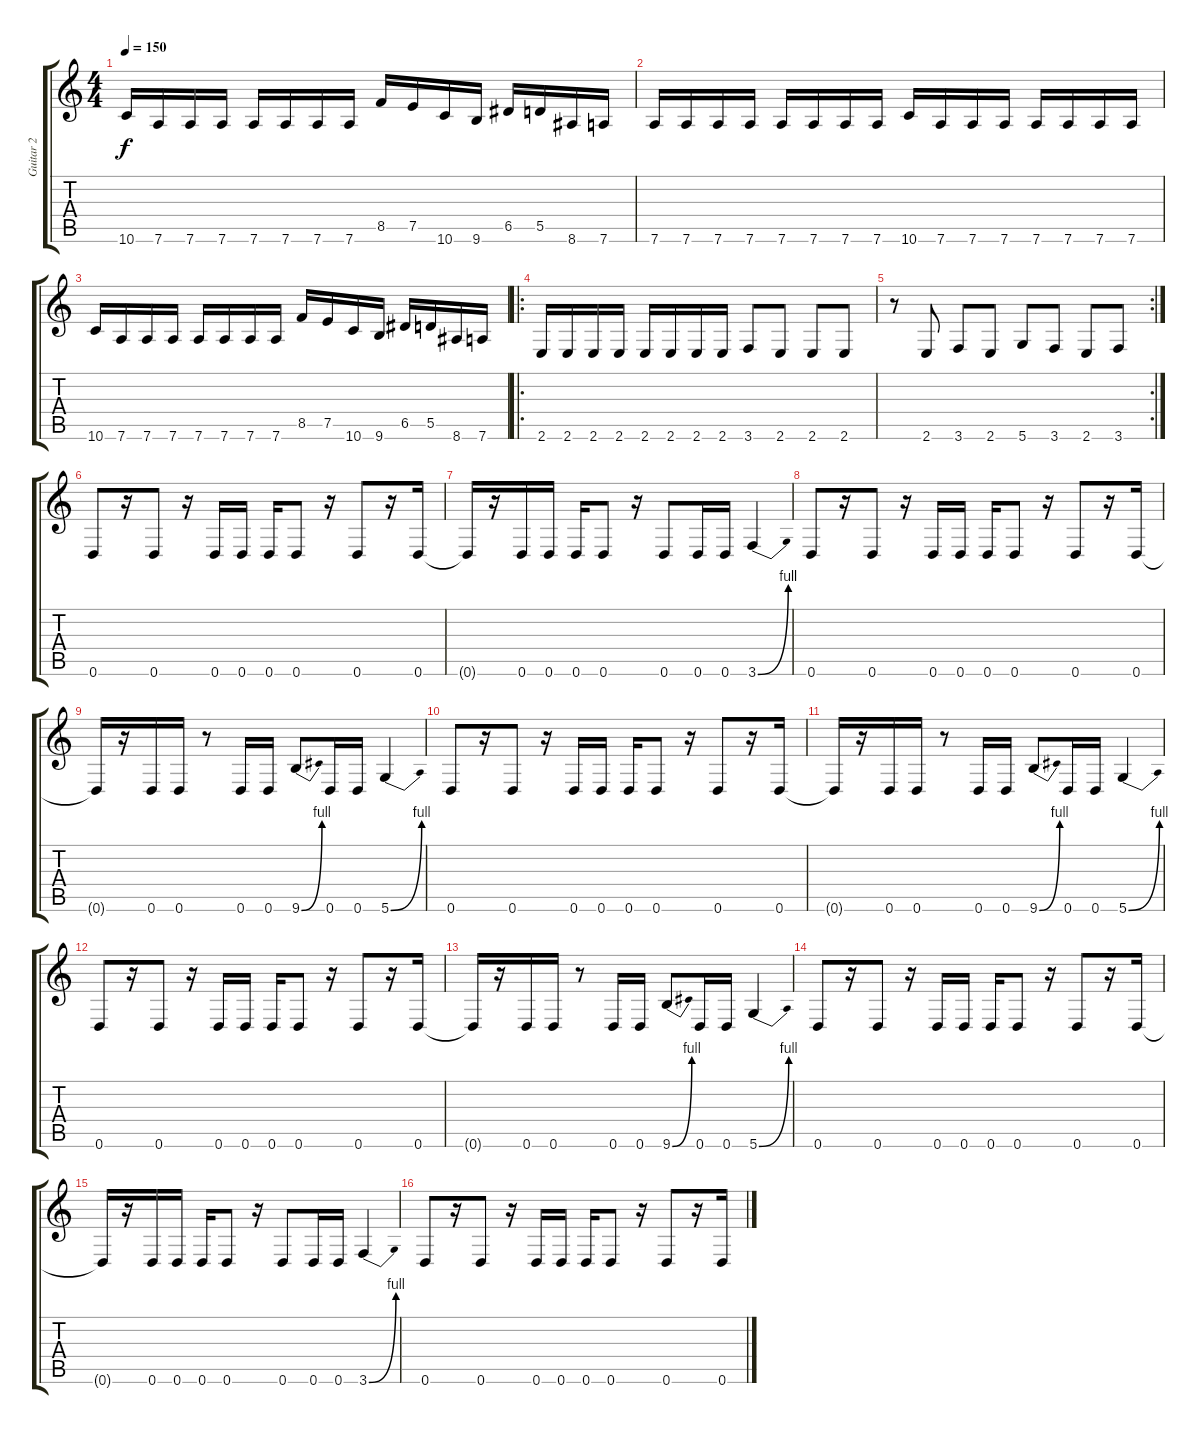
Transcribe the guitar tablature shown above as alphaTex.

\track ("Guitar 2" "Guitar 2") {instrument distortionguitar}
\staff {score tabs}
\tuning (E4 B3 G3 D3 A2 D2) {hide}
\ts (4 4)
\tempo 150
\clef g2
\ks c
10.6.16{dy f} 7.6.16 7.6.16 7.6.16 7.6.16 7.6.16 7.6.16 7.6.16 8.5.16 7.5.16 10.6.16 9.6.16 6.5.16 5.5.16 8.6.16 7.6.16 |
7.6.16 7.6.16 7.6.16 7.6.16 7.6.16 7.6.16 7.6.16 7.6.16 10.6.16 7.6.16 7.6.16 7.6.16 7.6.16 7.6.16 7.6.16 7.6.16 |
10.6.16 7.6.16 7.6.16 7.6.16 7.6.16 7.6.16 7.6.16 7.6.16 8.5.16 7.5.16 10.6.16 9.6.16 6.5.16 5.5.16 8.6.16 7.6.16 |
\ro
2.6.16 2.6.16 2.6.16 2.6.16 2.6.16 2.6.16 2.6.16 2.6.16 3.6.8 2.6.8 2.6.8 2.6.8 |
\rc 2
r.8 2.6.8 3.6.8 2.6.8 5.6.8 3.6.8 2.6.8 3.6.8 |
0.6.8 r.16 0.6.8 r.16 0.6.16 0.6.16 0.6.16 0.6.8 r.16 0.6.8 r.16 0.6.16 |
0.6{t}.16 r.16 0.6.16 0.6.16 0.6.16 0.6.8 r.16 0.6.8 0.6.16 0.6.16 3.6{be (bend 0 0 60 4)}.4 |
0.6.8 r.16 0.6.8 r.16 0.6.16 0.6.16 0.6.16 0.6.8 r.16 0.6.8 r.16 0.6.16 |
0.6{t}.16 r.16 0.6.16 0.6.16 r.8 0.6.16 0.6.16 9.6{be (bend 0 0 60 4)}.8 0.6.16 0.6.16 5.6{be (bend 0 0 60 4)}.4 |
0.6.8 r.16 0.6.8 r.16 0.6.16 0.6.16 0.6.16 0.6.8 r.16 0.6.8 r.16 0.6.16 |
0.6{t}.16 r.16 0.6.16 0.6.16 r.8 0.6.16 0.6.16 9.6{be (bend 0 0 60 4)}.8 0.6.16 0.6.16 5.6{be (bend 0 0 60 4)}.4 |
0.6.8 r.16 0.6.8 r.16 0.6.16 0.6.16 0.6.16 0.6.8 r.16 0.6.8 r.16 0.6.16 |
0.6{t}.16 r.16 0.6.16 0.6.16 r.8 0.6.16 0.6.16 9.6{be (bend 0 0 60 4)}.8 0.6.16 0.6.16 5.6{be (bend 0 0 60 4)}.4 |
0.6.8 r.16 0.6.8 r.16 0.6.16 0.6.16 0.6.16 0.6.8 r.16 0.6.8 r.16 0.6.16 |
0.6{t}.16 r.16 0.6.16 0.6.16 0.6.16 0.6.8 r.16 0.6.8 0.6.16 0.6.16 3.6{be (bend 0 0 60 4)}.4 |
0.6.8 r.16 0.6.8 r.16 0.6.16 0.6.16 0.6.16 0.6.8 r.16 0.6.8 r.16 0.6.16
